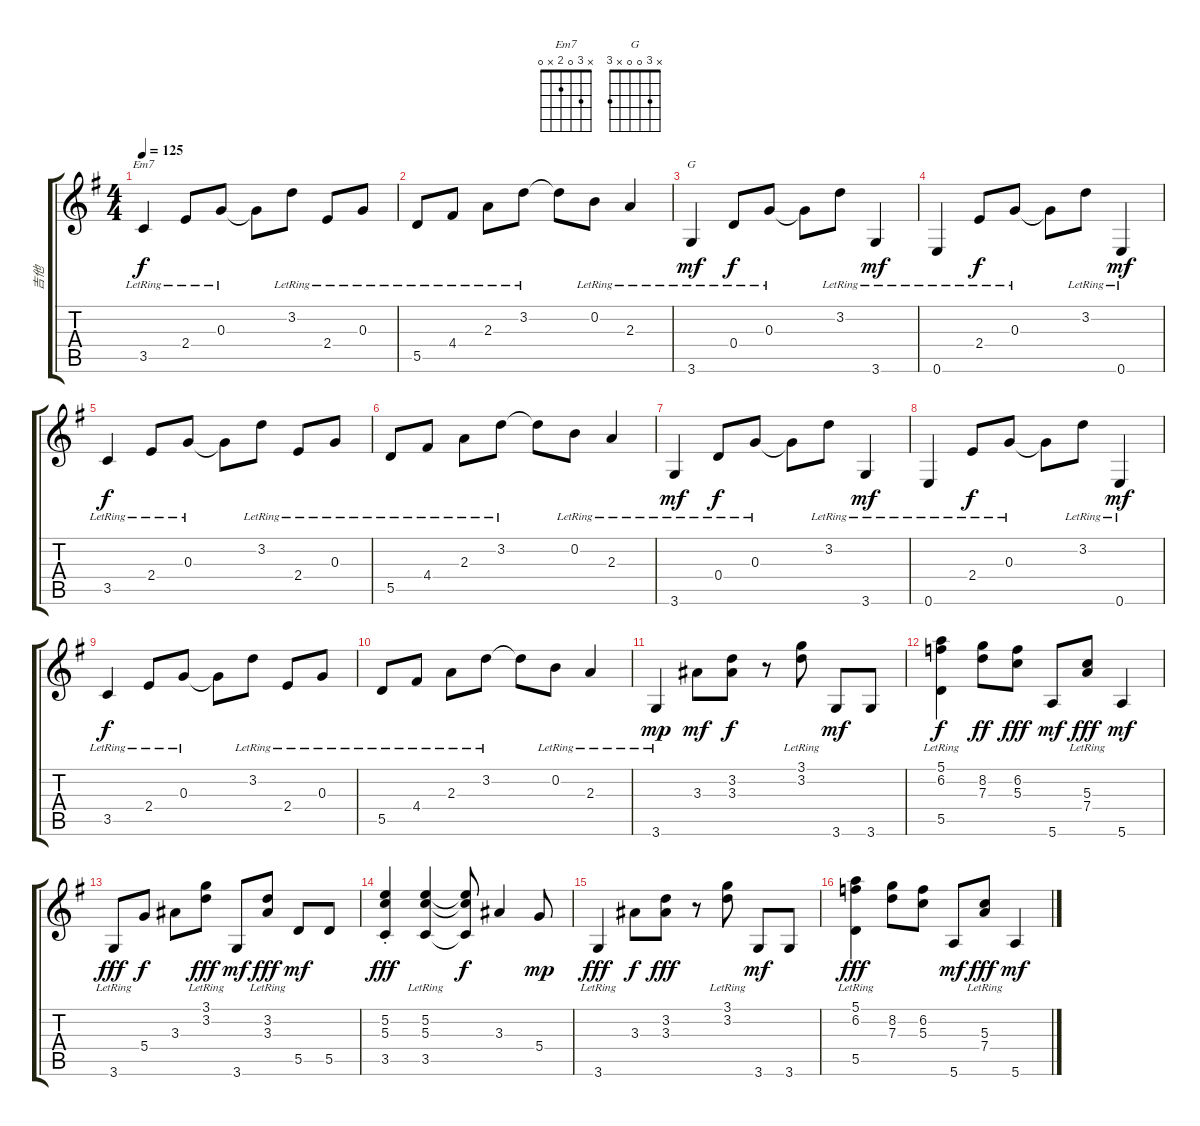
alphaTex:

\track ("吉他" "吉他") {instrument acousticguitarsteel}
\staff {score tabs}
\tuning (E4 B3 G3 D3 A2 E2) {hide}
\chord ("Em7" x 3 0 2 x 0)
\chord ("G" x 3 0 0 x 3)
\ts (4 4)
\tempo 125
\clef g2
\ks g
3.5{lr}.4{ch "Em7" dy f} 2.4{lr}.8 0.3{lr}.8 0.3{t}.8 3.2{lr}.8 2.4{lr}.8 0.3{lr}.8 |
5.5{lr}.8 4.4{lr}.8 2.3{lr}.8 3.2{lr}.8 3.2{t}.8 0.2{lr}.8 2.3{lr}.4 |
3.6{lr}.4{ch "G" dy mf} 0.4{lr}.8{dy f} 0.3{lr}.8 0.3{t}.8 3.2{lr}.8 3.6{lr}.4{dy mf} |
0.6{lr}.4 2.4{lr}.8{dy f} 0.3{lr}.8 0.3{t}.8 3.2{lr}.8 0.6{lr}.4{dy mf} |
3.5{lr}.4{dy f} 2.4{lr}.8 0.3{lr}.8 0.3{t}.8 3.2{lr}.8 2.4{lr}.8 0.3{lr}.8 |
5.5{lr}.8 4.4{lr}.8 2.3{lr}.8 3.2{lr}.8 3.2{t}.8 0.2{lr}.8 2.3{lr}.4 |
3.6{lr}.4{dy mf} 0.4{lr}.8{dy f} 0.3{lr}.8 0.3{t}.8 3.2{lr}.8 3.6{lr}.4{dy mf} |
0.6{lr}.4 2.4{lr}.8{dy f} 0.3{lr}.8 0.3{t}.8 3.2{lr}.8 0.6{lr}.4{dy mf} |
3.5{lr}.4{dy f} 2.4{lr}.8 0.3{lr}.8 0.3{t}.8 3.2{lr}.8 2.4{lr}.8 0.3{lr}.8 |
5.5{lr}.8 4.4{lr}.8 2.3{lr}.8 3.2{lr}.8 3.2{t}.8 0.2{lr}.8 2.3{lr}.4 |
3.6{lr}.4{dy mp volume 10} 3.3.8{dy mf} (3.2 3.3).8{dy f} r.8 (3.1{lr} 3.2{lr}).8 3.6.8{dy mf} 3.6.8 |
(5.1 6.2 5.5{lr}).4{dy f} (8.2 7.3).8{dy ff} (6.2 5.3).8{dy fff} 5.6.8{dy mf} (5.3{lr} 7.4{lr}).8{dy fff} 5.6.4{dy mf} |
3.6{lr}.8{dy fff} 5.4.8{dy f} 3.3.8 (3.1{lr} 3.2{lr}).8{dy fff} 3.6.8{dy mf} (3.2{lr} 3.3{lr}).8{dy fff} 5.5.8{dy mf} 5.5.8 |
(5.2{st} 5.3{st} 3.5{st}).4{dy fff} (5.2{lr} 5.3{lr} 3.5{lr}).4 (5.2{t} 5.3{t} 3.5{t}).8{dy f} 3.3.4 5.4.8{dy mp} |
3.6{lr}.4{dy fff} 3.3.8{dy f} (3.2 3.3).8{dy fff} r.8 (3.1{lr} 3.2{lr}).8 3.6.8{dy mf} 3.6.8 |
(5.1 6.2 5.5{lr}).4{dy fff} (8.2 7.3).8 (6.2 5.3).8 5.6.8{dy mf} (5.3{lr} 7.4{lr}).8{dy fff} 5.6.4{dy mf}
